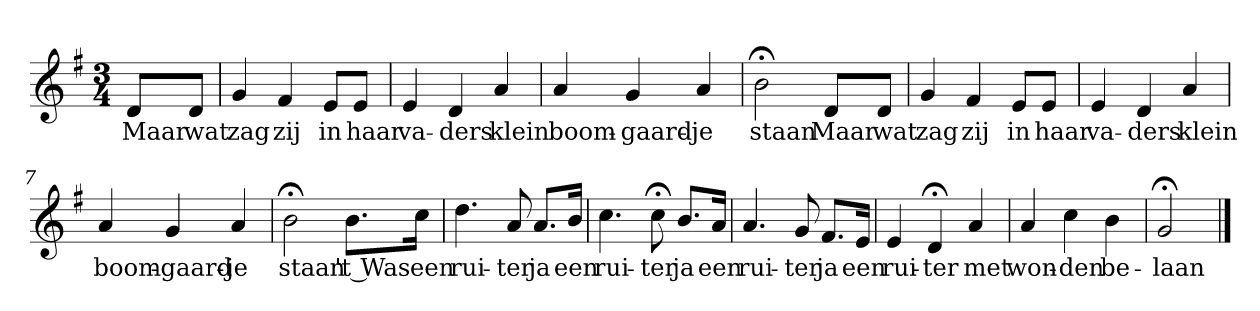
**kern	**text
*part1	*part1
*staff1	*staff1
*k[f#]	*
*G:	*
*M3/4	*
*MM120	*
=	=
8dL	Maar
8dJ	wat
=1	=1
4g	zag
4f#	zij
8eL	in
8eJ	haar
=2	=2
4e	va-
4d	-ders
4a	klein
=3	=3
4a	boom-
4g	-gaard-
4a	-je
=4	=4
2b;<	staan
8dL	Maar
8dJ	wat
=5	=5
4g	zag
4f#	zij
8eL	in
8eJ	haar
=6	=6
4e	va-
4d	-ders
4a	klein
=7	=7
4a	boom-
4g	-gaard-
4a	-je
=8	=8
2b;<	staan
8.bL	't Was
16ccJk	een
=9	=9
4.dd	rui-
8a	-ter
8.aL	ja
16bJk	een
=10	=10
4.cc	rui-
8cc;<	-ter
8.bL	ja
16aJk	een
=11	=11
4.a	rui-
8g	-ter
8.f#L	ja
16eJk	een
=12	=12
4e	rui-
4d;<	-ter
4a	met
=13	=13
4a	won-
4cc	-den
4b	be-
=14	=14
2g;<	-laan
==	==
*-	*-
